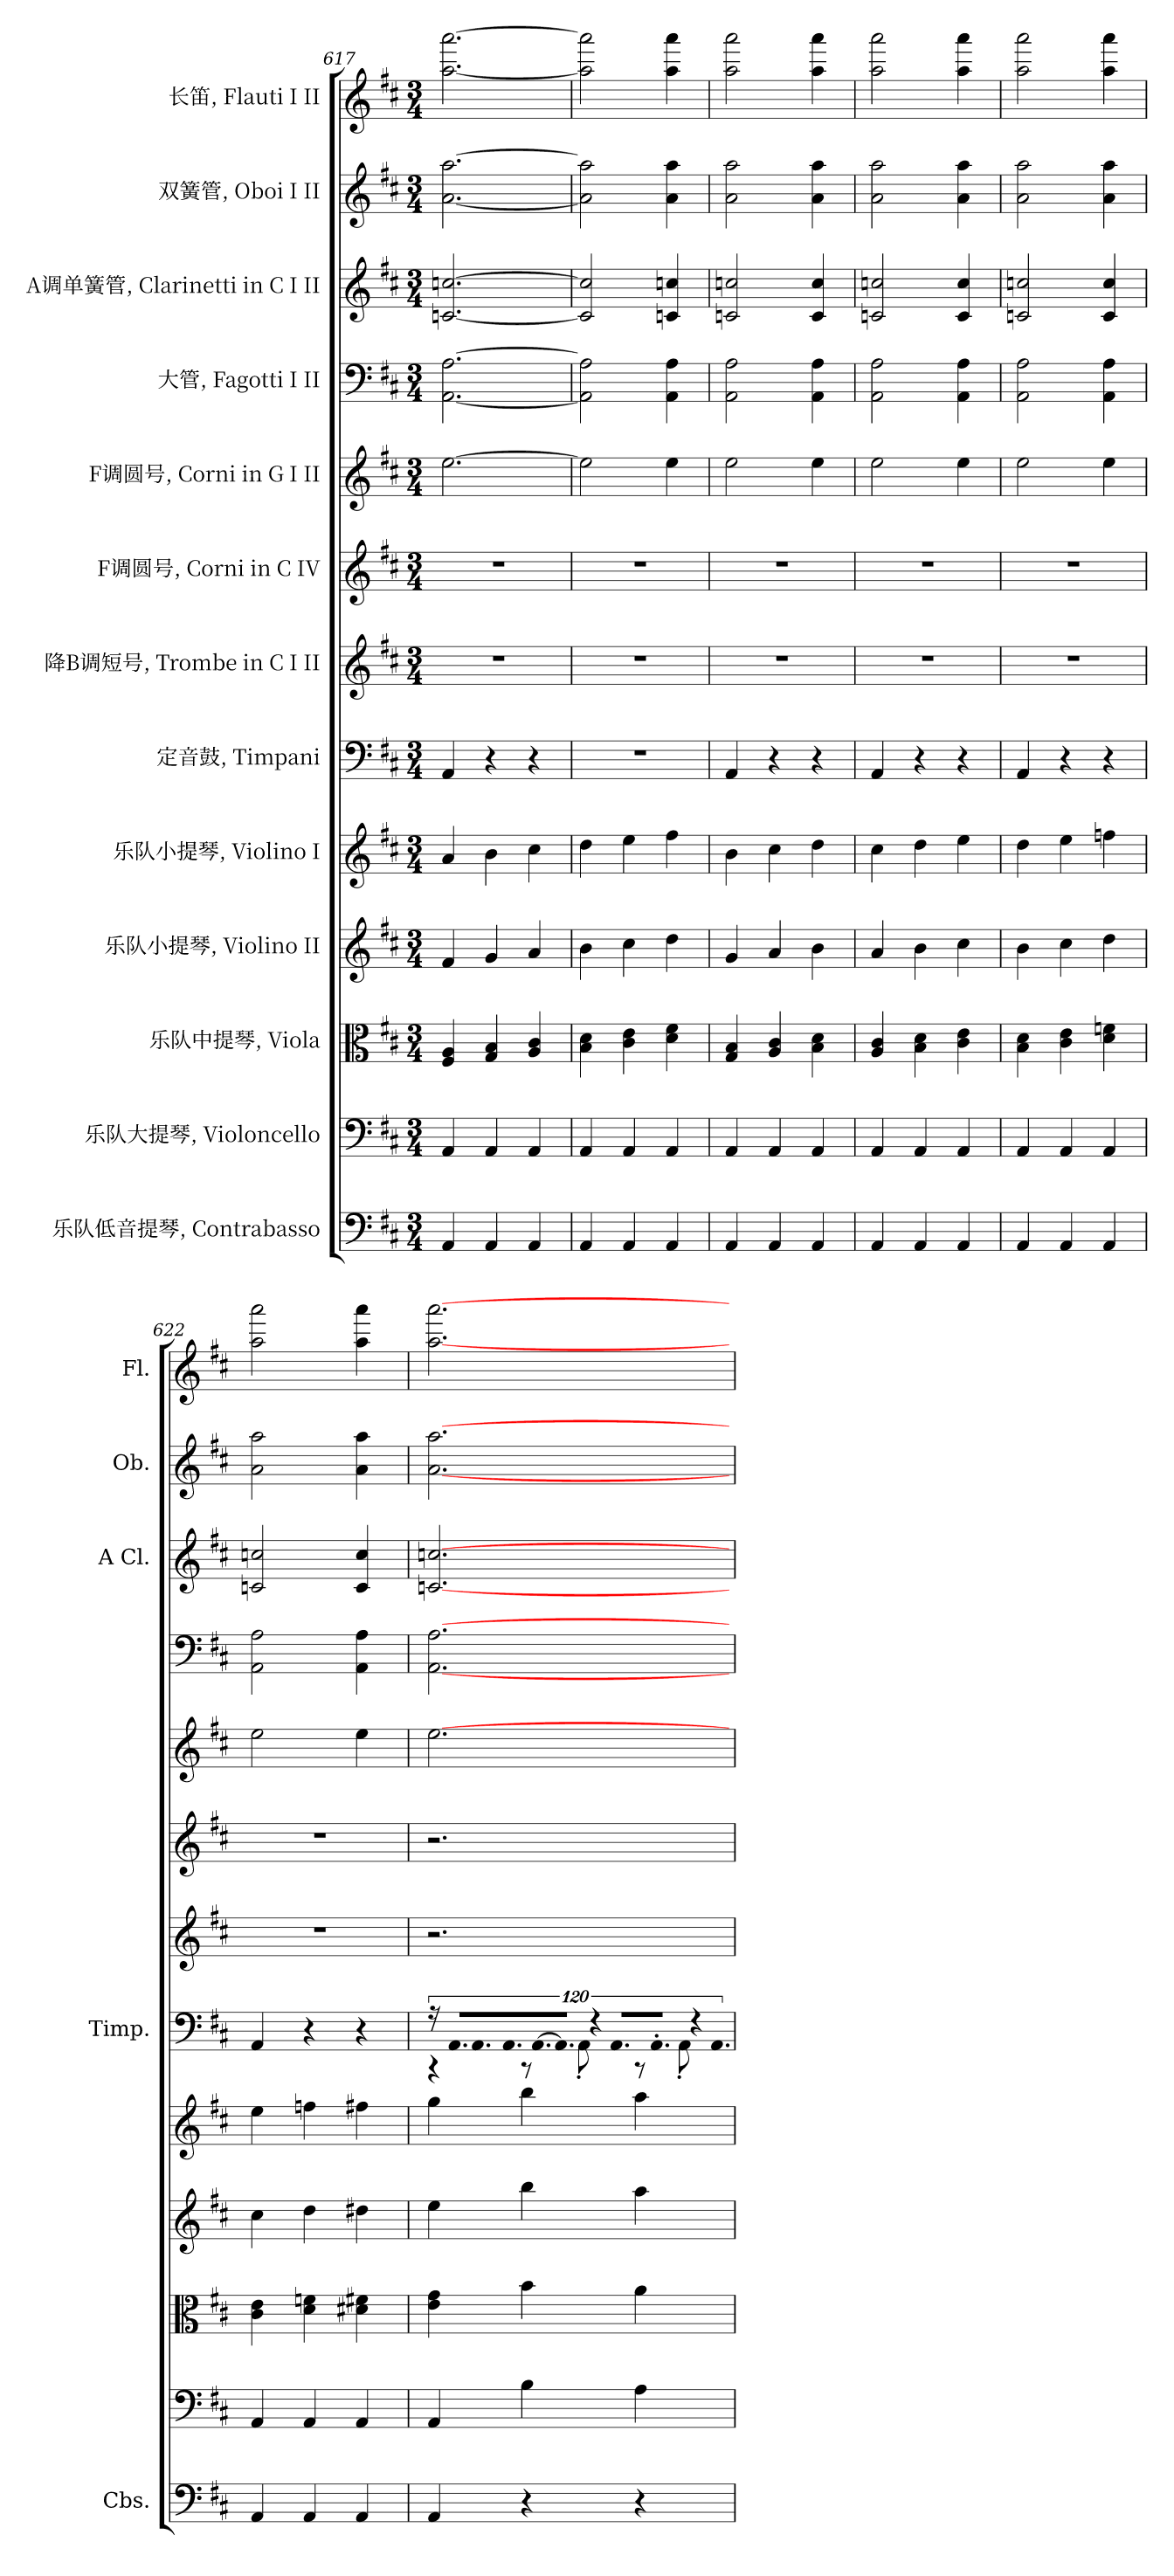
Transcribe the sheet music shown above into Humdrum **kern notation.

**kern	**kern	**kern	**kern	**kern	**kern	**kern	**kern	**kern	**kern	**kern	**kern	**kern
*part13	*part12	*part11	*part10	*part9	*part8	*part7	*part6	*part5	*part4	*part3	*part2	*part1
*staff13	*staff12	*staff11	*staff10	*staff9	*staff8	*staff7	*staff6	*staff5	*staff4	*staff3	*staff2	*staff1
*I"乐队低音提琴, Contrabasso	*I"乐队大提琴, Violoncello	*I"乐队中提琴, Viola	*I"乐队小提琴, Violino II	*I"乐队小提琴, Violino I	*I"定音鼓, Timpani	*I"降B调短号, Trombe in C I II	*I"F调圆号, Corni in C IV	*I"F调圆号, Corni in G I II	*I"大管, Fagotti I II	*I"A调单簧管, Clarinetti in C I II	*I"双簧管, Oboi I II	*I"长笛, Flauti I II
*I'Cbs.	*	*	*	*	*I'Timp.	*	*	*	*	*I'A Cl.	*I'Ob.	*I'Fl.
*clefF4	*clefF4	*clefC3	*clefG2	*clefG2	*clefF4	*clefG2	*clefG2	*clefG2	*clefF4	*clefG2	*clefG2	*clefG2
*ITrd7c12	*	*	*	*	*	*ITrd1c2	*ITrd4c7	*ITrd4c7	*	*ITrd2c3	*	*
*k[f#c#]	*k[f#c#]	*k[f#c#]	*k[f#c#]	*k[f#c#]	*k[f#c#]	*k[]	*k[f#]	*k[f#]	*k[f#c#]	*k[f#c#g#d#a#]	*k[f#c#]	*k[f#c#]
*M3/4	*M3/4	*M3/4	*M3/4	*M3/4	*M3/4	*M3/4	*M3/4	*M3/4	*M3/4	*M3/4	*M3/4	*M3/4
*MM350	*MM350	*MM350	*MM350	*MM350	*MM350	*MM350	*MM350	*MM350	*MM350	*MM350	*MM350	*MM350
=617	=617	=617	=617	=617	=617	=617	=617	=617	=617	=617	=617	=617
4AAA/	4AA/	4F#/ 4A/	4f#/	4a/	4AA/	2.r	2.r	[2.a\	[2.AA\ [2.A\	[2.An/ [2.an/	[2.a\ [2.aa\	[2.aa\ [2.aaa\
4AAA/	4AA/	4G/ 4B/	4g/	4b\	4r	.	.	.	.	.	.	.
4AAA/	4AA/	4A/ 4c#/	4a/	4cc#\	4r	.	.	.	.	.	.	.
=618	=618	=618	=618	=618	=618	=618	=618	=618	=618	=618	=618	=618
*	*	*	*	*	*	*	*	*	*	*	*	*MM350
4AAA/	4AA/	4B\ 4d\	4b\	4dd\	2.r	2.r	2.r	2a\]	2AA\] 2A\]	2A/] 2a/]	2a\] 2aa\]	2aa\] 2aaa\]
4AAA/	4AA/	4c#\ 4e\	4cc#\	4ee\	.	.	.	.	.	.	.	.
*	*	*	*	*	*	*	*	*	*	*	*	*MM318
4AAA/	4AA/	4d\ 4f#\	4dd\	4ff#\	.	.	.	4a\	4AA\ 4A\	4An/ 4an/	4a\ 4aa\	4aa\ 4aaa\
=619	=619	=619	=619	=619	=619	=619	=619	=619	=619	=619	=619	=619
*	*	*	*	*	*	*	*	*	*	*	*	*MM350
4AAA/	4AA/	4G/ 4B/	4g/	4b\	4AA/	2.r	2.r	2a\	2AA\ 2A\	2An/ 2an/	2a\ 2aa\	2aa\ 2aaa\
4AAA/	4AA/	4A/ 4c#/	4a/	4cc#\	4r	.	.	.	.	.	.	.
*	*	*	*	*	*	*	*	*	*	*	*	*MM318
4AAA/	4AA/	4B\ 4d\	4b\	4dd\	4r	.	.	4a\	4AA\ 4A\	4A/ 4a/	4a\ 4aa\	4aa\ 4aaa\
=620	=620	=620	=620	=620	=620	=620	=620	=620	=620	=620	=620	=620
*	*	*	*	*	*	*	*	*	*	*	*	*MM350
4AAA/	4AA/	4A/ 4c#/	4a/	4cc#\	4AA/	2.r	2.r	2a\	2AA\ 2A\	2An/ 2an/	2a\ 2aa\	2aa\ 2aaa\
4AAA/	4AA/	4B\ 4d\	4b\	4dd\	4r	.	.	.	.	.	.	.
*	*	*	*	*	*	*	*	*	*	*	*	*MM318
4AAA/	4AA/	4c#\ 4e\	4cc#\	4ee\	4r	.	.	4a\	4AA\ 4A\	4A/ 4a/	4a\ 4aa\	4aa\ 4aaa\
=621	=621	=621	=621	=621	=621	=621	=621	=621	=621	=621	=621	=621
*	*	*	*	*	*	*	*	*	*	*	*	*MM350
4AAA/	4AA/	4B\ 4d\	4b\	4dd\	4AA/	2.r	2.r	2a\	2AA\ 2A\	2An/ 2an/	2a\ 2aa\	2aa\ 2aaa\
4AAA/	4AA/	4c#\ 4e\	4cc#\	4ee\	4r	.	.	.	.	.	.	.
*	*	*	*	*	*	*	*	*	*	*	*	*MM318
4AAA/	4AA/	4d\ 4fn\	4dd\	4ffn\	4r	.	.	4a\	4AA\ 4A\	4A/ 4a/	4a\ 4aa\	4aa\ 4aaa\
=622	=622	=622	=622	=622	=622	=622	=622	=622	=622	=622	=622	=622
*	*	*	*	*	*	*	*	*	*	*	*	*MM350
4AAA/	4AA/	4c#\ 4e\	4cc#\	4ee\	4AA/	2.r	2.r	2a\	2AA\ 2A\	2An/ 2an/	2a\ 2aa\	2aa\ 2aaa\
4AAA/	4AA/	4d\ 4fn\	4dd\	4ffn\	4r	.	.	.	.	.	.	.
*	*	*	*	*	*	*	*	*	*	*	*	*MM318
4AAA/	4AA/	4d#X\ 4f#X\	4dd#X\	4ff#X\	4r	.	.	4a\	4AA\ 4A\	4A/ 4a/	4a\ 4aa\	4aa\ 4aaa\
!!LO:PB:g=z
=623	=623	=623	=623	=623	=623	=623	=623	=623	=623	=623	=623	=623
*	*	*	*	*	*	*	*	*	*	*	*	*MM350
!	!	!	!	!	!LO:N:vis=32.	!	!	!	!	!	!	!
*	*	*	*	*	*^	*	*	*	*	*	*	*
4AAA/	4AA/	4e\ 4g\	4ee\	4gg\	1920%103r	4r	2.r	2.r	[2.a\	[2.AA\ [2.A\	[2.An/ [2.an/	[2.a\ [2.aa\	[2.aa\ [2.aaa\
!	!	!	!	!	!LO:N:vis=32.	!	!	!	!	!	!	!	!
.	.	.	.	.	1920%103AA/KLL	.	.	.	.	.	.	.	.
!	!	!	!	!	!LO:N:vis=16.	!	!	!	!	!	!	!	!
.	.	.	.	.	960%103AA/	.	.	.	.	.	.	.	.
!	!	!	!	!	!LO:N:vis=32.	!	!	!	!	!	!	!	!
.	.	.	.	.	1920%103AA/L	.	.	.	.	.	.	.	.
4r	4B\	4b\	4bb\	4bb\	.	8r	.	.	.	.	.	.	.
!	!	!	!	!	!LO:N:vis=32.	!	!	!	!	!	!	!	!
.	.	.	.	.	[1920%103AA/	.	.	.	.	.	.	.	.
!	!	!	!	!	!LO:N:vis=32.	!	!	!	!	!	!	!	!
.	.	.	.	.	1920%103AA/JJJ]	.	.	.	.	.	.	.	.
.	.	.	.	.	.	8AA'\	.	.	.	.	.	.	.
!	!	!	!	!	!LO:N:vis=32.	!	!	!	!	!	!	!	!
.	.	.	.	.	1920%103r	.	.	.	.	.	.	.	.
!	!	!	!	!	!LO:N:vis=16.	!	!	!	!	!	!	!	!
.	.	.	.	.	960%103AA/LL	.	.	.	.	.	.	.	.
4r	4A\	4a\	4aa\	4aa\	.	8r	.	.	.	.	.	.	.
!	!	!	!	!	!LO:N:vis=16.	!	!	!	!	!	!	!	!
.	.	.	.	.	960%103AA'/JJ	.	.	.	.	.	.	.	.
.	.	.	.	.	.	8AA'\	.	.	.	.	.	.	.
!	!	!	!	!	!LO:N:vis=32.	!	!	!	!	!	!	!	!
.	.	.	.	.	1920%103r	.	.	.	.	.	.	.	.
!	!	!	!	!	!LO:N:vis=32.	!	!	!	!	!	!	!	!
.	.	.	.	.	1920%103AA/	.	.	.	.	.	.	.	.
960ryy	960ryy	960ryy	960ryy	960ryy	.	960ryy	960ryy	960ryy	960ryy	960ryy	960ryy	960ryy	960ryy
*	*	*	*	*	*v	*v	*	*	*	*	*	*	*
=	=	=	=	=	=	=	=	=	=	=	=	=
*-	*-	*-	*-	*-	*-	*-	*-	*-	*-	*-	*-	*-
